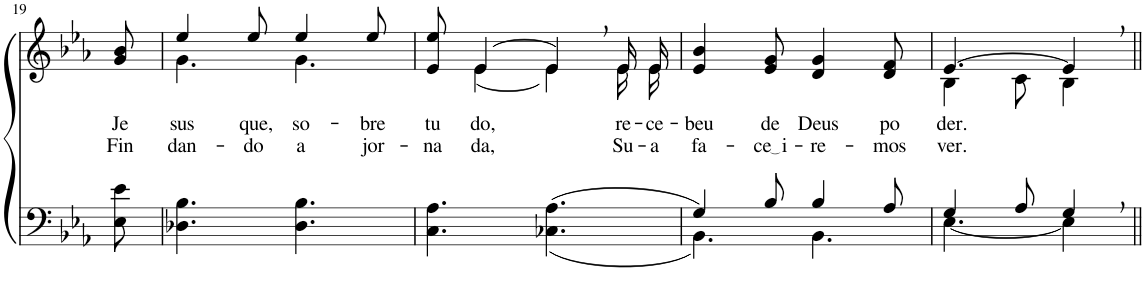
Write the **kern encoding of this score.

**kern	**kern	**text	**text
*part2	*part1	*part1	*part1
*staff2	*staff1	*staff1	*staff1
*I"Parte III e IV	*I"Parte I e II	*	*
!!LO:PB:g=z
*clefF4	*clefG2	*	*
*Trd2c3	*Trd2c3	*	*
*k[b-e-a-]	*k[b-e-a-]	*	*
*M6/8	*M6/8	*	*
=19	=19	=19	=19
!	!	!LO:LY:b	!LO:LY:b
8E-\ 8e-\	8g/ 8b-/	Je-	Fin-
=20	=20	=20	=20
*	*^	*	*
!	!	!	!LO:LY:b	!LO:LY:b
4.D-X\ 4.B-\	4ee-/	4.g\	-sus	-dan-
!	!	!	!LO:LY:b	!LO:LY:b
.	8ee-/	.	que,	-do
!	!	!	!LO:LY:b	!LO:LY:b
4.D-\ 4.B-\	4ee-/	4.g\	so-	a
!	!	!	!LO:LY:b	!LO:LY:b
.	8ee-/	.	-bre	jor-
=21	=21	=21	=21	=21
!	!	!	!LO:LY:b	!LO:LY:b
4.C\ 4.A-\	8e-/ 8ee-/	8ryy	tu-	-na-
!	!	!	!LO:LY:b	!LO:LY:b
.	[4e-/	[4e-\	-do,	-da,
((4.C-X\ 4.A-\	4e-,/]	4e-\]	.	.
!	!	!	!LO:LY:b	!LO:LY:b
.	16e-/LL	16e-\LL	re-	Su-
!	!	!	!LO:LY:b	!LO:LY:b
.	16e-/JJ	16e-\JJ	-ce-	-a
=22	=22	=22	=22	=22
*^	*	*	*	*
!	!	!	!	!LO:LY:b	!LO:LY:b
*	*	*v	*v	*	*
4G/)	4.BB-\)	4e-/ 4b-/	-beu	fa-
!	!	!	!LO:LY:b	!LO:LY:b
8B-/	.	8e-/ 8g/	de	ce i
!	!	!	!LO:LY:b	!LO:LY:b
4B-/	4.BB-\	4d/ 4g/	Deus	-re-
!	!	!	!LO:LY:b	!LO:LY:b
8A-/	.	8d/ 8f/	po-	-mos
=23	=23	=23	=23	=23
*	*	*^	*	*
!	!	!	!	!LO:LY:b	!LO:LY:b
4G/	[4.E-\	[4.e-/	4B-\	-der.	ver.
8A-/	.	.	8c\	.	.
4G,/	4E-\]	4e-,/]	4B-\	.	.
*v	*v	*	*	*	*
*	*v	*v	*	*
=||	=||	=||	=||
*-	*-	*-	*-
